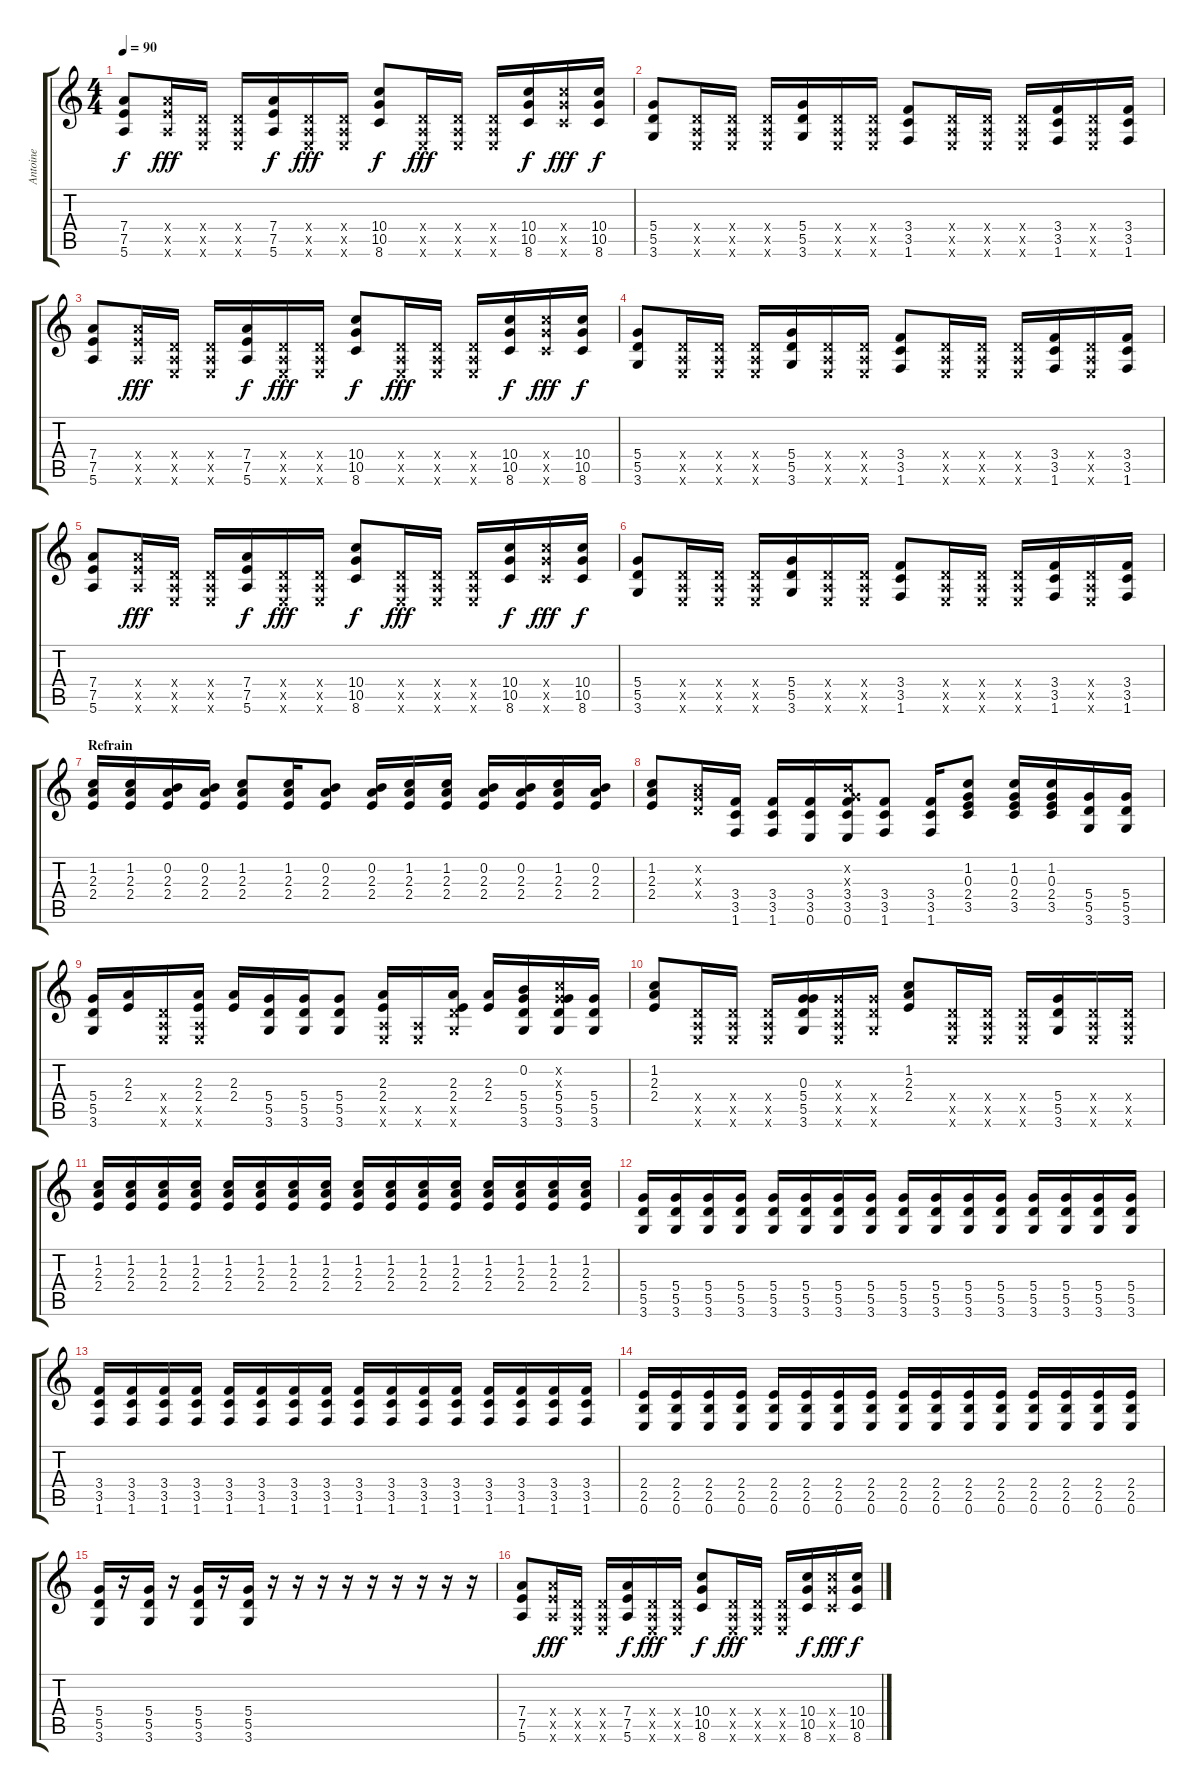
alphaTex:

\track ("Antoine" "Antoine") {instrument overdrivenguitar}
\staff {score tabs}
\tuning (E4 B3 G3 D3 A2 E2) {hide}
\ts (4 4)
\tempo 90
\clef g2
\ks c
(7.4 7.5 5.6).8{dy f} (7.4{x} 7.5{x} 5.6{x}).16{dy fff} (0.4{x} 0.5{x} 0.6{x}).16 (0.4{x} 0.5{x} 0.6{x}).16 (7.4 7.5 5.6).16{dy f} (0.4{x} 0.5{x} 0.6{x}).16{dy fff} (0.4{x} 0.5{x} 0.6{x}).16 (10.4 10.5 8.6).8{dy f} (0.4{x} 0.5{x} 0.6{x}).16{dy fff} (0.4{x} 0.5{x} 0.6{x}).16 (0.4{x} 0.5{x} 0.6{x}).16 (10.4 10.5 8.6).16{dy f} (10.4{x} 10.5{x} 8.6{x}).16{dy fff} (10.4 10.5 8.6).16{dy f} |
(5.4 5.5 3.6).8 (0.4{x} 0.5{x} 0.6{x}).16 (0.4{x} 0.5{x} 0.6{x}).16 (0.4{x} 0.5{x} 0.6{x}).16 (5.4 5.5 3.6).16 (0.4{x} 0.5{x} 0.6{x}).16 (0.4{x} 0.5{x} 0.6{x}).16 (3.4 3.5 1.6).8 (0.4{x} 0.5{x} 0.6{x}).16 (0.4{x} 0.5{x} 0.6{x}).16 (0.4{x} 0.5{x} 0.6{x}).16 (3.4 3.5 1.6).16 (0.4{x} 0.5{x} 0.6{x}).16 (3.4 3.5 1.6).16 |
(7.4 7.5 5.6).8 (7.4{x} 7.5{x} 5.6{x}).16{dy fff} (0.4{x} 0.5{x} 0.6{x}).16 (0.4{x} 0.5{x} 0.6{x}).16 (7.4 7.5 5.6).16{dy f} (0.4{x} 0.5{x} 0.6{x}).16{dy fff} (0.4{x} 0.5{x} 0.6{x}).16 (10.4 10.5 8.6).8{dy f} (0.4{x} 0.5{x} 0.6{x}).16{dy fff} (0.4{x} 0.5{x} 0.6{x}).16 (0.4{x} 0.5{x} 0.6{x}).16 (10.4 10.5 8.6).16{dy f} (10.4{x} 10.5{x} 8.6{x}).16{dy fff} (10.4 10.5 8.6).16{dy f} |
(5.4 5.5 3.6).8 (0.4{x} 0.5{x} 0.6{x}).16 (0.4{x} 0.5{x} 0.6{x}).16 (0.4{x} 0.5{x} 0.6{x}).16 (5.4 5.5 3.6).16 (0.4{x} 0.5{x} 0.6{x}).16 (0.4{x} 0.5{x} 0.6{x}).16 (3.4 3.5 1.6).8 (0.4{x} 0.5{x} 0.6{x}).16 (0.4{x} 0.5{x} 0.6{x}).16 (0.4{x} 0.5{x} 0.6{x}).16 (3.4 3.5 1.6).16 (0.4{x} 0.5{x} 0.6{x}).16 (3.4 3.5 1.6).16 |
(7.4 7.5 5.6).8 (7.4{x} 7.5{x} 5.6{x}).16{dy fff} (0.4{x} 0.5{x} 0.6{x}).16 (0.4{x} 0.5{x} 0.6{x}).16 (7.4 7.5 5.6).16{dy f} (0.4{x} 0.5{x} 0.6{x}).16{dy fff} (0.4{x} 0.5{x} 0.6{x}).16 (10.4 10.5 8.6).8{dy f} (0.4{x} 0.5{x} 0.6{x}).16{dy fff} (0.4{x} 0.5{x} 0.6{x}).16 (0.4{x} 0.5{x} 0.6{x}).16 (10.4 10.5 8.6).16{dy f} (10.4{x} 10.5{x} 8.6{x}).16{dy fff} (10.4 10.5 8.6).16{dy f} |
(5.4 5.5 3.6).8 (0.4{x} 0.5{x} 0.6{x}).16 (0.4{x} 0.5{x} 0.6{x}).16 (0.4{x} 0.5{x} 0.6{x}).16 (5.4 5.5 3.6).16 (0.4{x} 0.5{x} 0.6{x}).16 (0.4{x} 0.5{x} 0.6{x}).16 (3.4 3.5 1.6).8 (0.4{x} 0.5{x} 0.6{x}).16 (0.4{x} 0.5{x} 0.6{x}).16 (0.4{x} 0.5{x} 0.6{x}).16 (3.4 3.5 1.6).16 (0.4{x} 0.5{x} 0.6{x}).16 (3.4 3.5 1.6).16 |
\section ("" "Refrain")
(1.2 2.3 2.4).16 (1.2 2.3 2.4).16 (0.2 2.3 2.4).16 (0.2 2.3 2.4).16 (1.2 2.3 2.4).8 (1.2 2.3 2.4).16 (0.2 2.3 2.4).8 (0.2 2.3 2.4).16 (1.2 2.3 2.4).16 (1.2 2.3 2.4).16 (0.2 2.3 2.4).16 (0.2 2.3 2.4).16 (1.2 2.3 2.4).16 (0.2 2.3 2.4).16 |
(1.2 2.3 2.4).8 (0.2{x} 0.3{x} 0.4{x}).16 (3.4 3.5 1.6).16 (3.4 3.5 1.6).16 (3.4 3.5 0.6).16 (0.2{x} 0.3{x} 3.4 3.5 0.6).16 (3.4 3.5 1.6).8 (3.4 3.5 1.6).16 (1.2 0.3 2.4 3.5).8 (1.2 0.3 2.4 3.5).16 (1.2 0.3 2.4 3.5).16 (5.4 5.5 3.6).16 (5.4 5.5 3.6).16 |
(5.4 5.5 3.6).16 (2.3 2.4).16 (0.4{x} 0.5{x} 0.6{x}).16 (2.3 2.4 0.5{x} 0.6{x}).16 (2.3 2.4).16 (5.4 5.5 3.6).16 (5.4 5.5 3.6).16 (5.4 5.5 3.6).8 (2.3 2.4 0.5{x} 0.6{x}).16 (0.5{x} 0.6{x}).16 (2.3 2.4 5.5{x} 3.6{x}).16 (2.3 2.4).16 (0.2 5.4 5.5 3.6).16 (1.2{x} 0.3{x} 5.4 5.5 3.6).16 (5.4 5.5 3.6).16 |
(1.2 2.3 2.4).8 (0.4{x} 0.5{x} 0.6{x}).16 (0.4{x} 0.5{x} 0.6{x}).16 (0.4{x} 0.5{x} 0.6{x}).16 (0.3 5.4 5.5 3.6).16 (0.3{x} 0.4{x} 0.5{x} 0.6{x}).16 (5.4{x} 5.5{x} 3.6{x}).16 (1.2 2.3 2.4).8 (0.4{x} 0.5{x} 0.6{x}).16 (0.4{x} 0.5{x} 0.6{x}).16 (0.4{x} 0.5{x} 0.6{x}).16 (5.4 5.5 3.6).16 (0.4{x} 0.5{x} 0.6{x}).16 (0.4{x} 0.5{x} 0.6{x}).16 |
(1.2 2.3 2.4).16 (1.2 2.3 2.4).16 (1.2 2.3 2.4).16 (1.2 2.3 2.4).16 (1.2 2.3 2.4).16 (1.2 2.3 2.4).16 (1.2 2.3 2.4).16 (1.2 2.3 2.4).16 (1.2 2.3 2.4).16 (1.2 2.3 2.4).16 (1.2 2.3 2.4).16 (1.2 2.3 2.4).16 (1.2 2.3 2.4).16 (1.2 2.3 2.4).16 (1.2 2.3 2.4).16 (1.2 2.3 2.4).16 |
(5.4 5.5 3.6).16 (5.4 5.5 3.6).16 (5.4 5.5 3.6).16 (5.4 5.5 3.6).16 (5.4 5.5 3.6).16 (5.4 5.5 3.6).16 (5.4 5.5 3.6).16 (5.4 5.5 3.6).16 (5.4 5.5 3.6).16 (5.4 5.5 3.6).16 (5.4 5.5 3.6).16 (5.4 5.5 3.6).16 (5.4 5.5 3.6).16 (5.4 5.5 3.6).16 (5.4 5.5 3.6).16 (5.4 5.5 3.6).16 |
(3.4 3.5 1.6).16 (3.4 3.5 1.6).16 (3.4 3.5 1.6).16 (3.4 3.5 1.6).16 (3.4 3.5 1.6).16 (3.4 3.5 1.6).16 (3.4 3.5 1.6).16 (3.4 3.5 1.6).16 (3.4 3.5 1.6).16 (3.4 3.5 1.6).16 (3.4 3.5 1.6).16 (3.4 3.5 1.6).16 (3.4 3.5 1.6).16 (3.4 3.5 1.6).16 (3.4 3.5 1.6).16 (3.4 3.5 1.6).16 |
(2.4 2.5 0.6).16 (2.4 2.5 0.6).16 (2.4 2.5 0.6).16 (2.4 2.5 0.6).16 (2.4 2.5 0.6).16 (2.4 2.5 0.6).16 (2.4 2.5 0.6).16 (2.4 2.5 0.6).16 (2.4 2.5 0.6).16 (2.4 2.5 0.6).16 (2.4 2.5 0.6).16 (2.4 2.5 0.6).16 (2.4 2.5 0.6).16 (2.4 2.5 0.6).16 (2.4 2.5 0.6).16 (2.4 2.5 0.6).16 |
(5.4 5.5 3.6).16 r.16 (5.4 5.5 3.6).16 r.16 (5.4 5.5 3.6).16 r.16 (5.4 5.5 3.6).16 r.16 r.16 r.16 r.16 r.16 r.16 r.16 r.16 r.16 |
(7.4 7.5 5.6).8 (7.4{x} 7.5{x} 5.6{x}).16{dy fff} (0.4{x} 0.5{x} 0.6{x}).16 (0.4{x} 0.5{x} 0.6{x}).16 (7.4 7.5 5.6).16{dy f} (0.4{x} 0.5{x} 0.6{x}).16{dy fff} (0.4{x} 0.5{x} 0.6{x}).16 (10.4 10.5 8.6).8{dy f} (0.4{x} 0.5{x} 0.6{x}).16{dy fff} (0.4{x} 0.5{x} 0.6{x}).16 (0.4{x} 0.5{x} 0.6{x}).16 (10.4 10.5 8.6).16{dy f} (10.4{x} 10.5{x} 8.6{x}).16{dy fff} (10.4 10.5 8.6).16{dy f}
